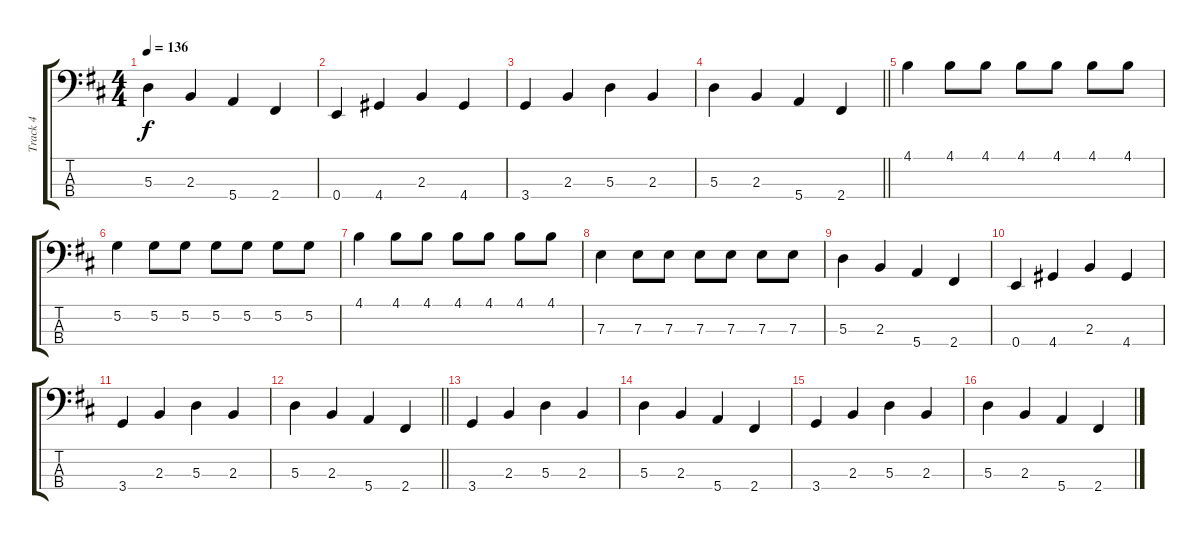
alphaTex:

\track ("Track 4" "Track 4") {instrument electricbassfinger}
\staff {score tabs}
\tuning (G2 D2 A1 E1) {hide}
\ts (4 4)
\tempo 136
\clef f4
\ks d
5.3.4{dy f} 2.3.4 5.4.4 2.4.4 |
0.4.4 4.4.4 2.3.4 4.4.4 |
3.4.4 2.3.4 5.3.4 2.3.4 |
\barLineRight lightlight
5.3.4 2.3.4 5.4.4 2.4.4 |
4.1.4 4.1.8 4.1.8 4.1.8 4.1.8 4.1.8 4.1.8 |
5.2.4 5.2.8 5.2.8 5.2.8 5.2.8 5.2.8 5.2.8 |
4.1.4 4.1.8 4.1.8 4.1.8 4.1.8 4.1.8 4.1.8 |
7.3.4 7.3.8 7.3.8 7.3.8 7.3.8 7.3.8 7.3.8 |
5.3.4 2.3.4 5.4.4 2.4.4 |
0.4.4 4.4.4 2.3.4 4.4.4 |
3.4.4 2.3.4 5.3.4 2.3.4 |
\barLineRight lightlight
5.3.4 2.3.4 5.4.4 2.4.4 |
3.4.4 2.3.4 5.3.4 2.3.4 |
5.3.4 2.3.4 5.4.4 2.4.4 |
3.4.4 2.3.4 5.3.4 2.3.4 |
5.3.4 2.3.4 5.4.4 2.4.4
